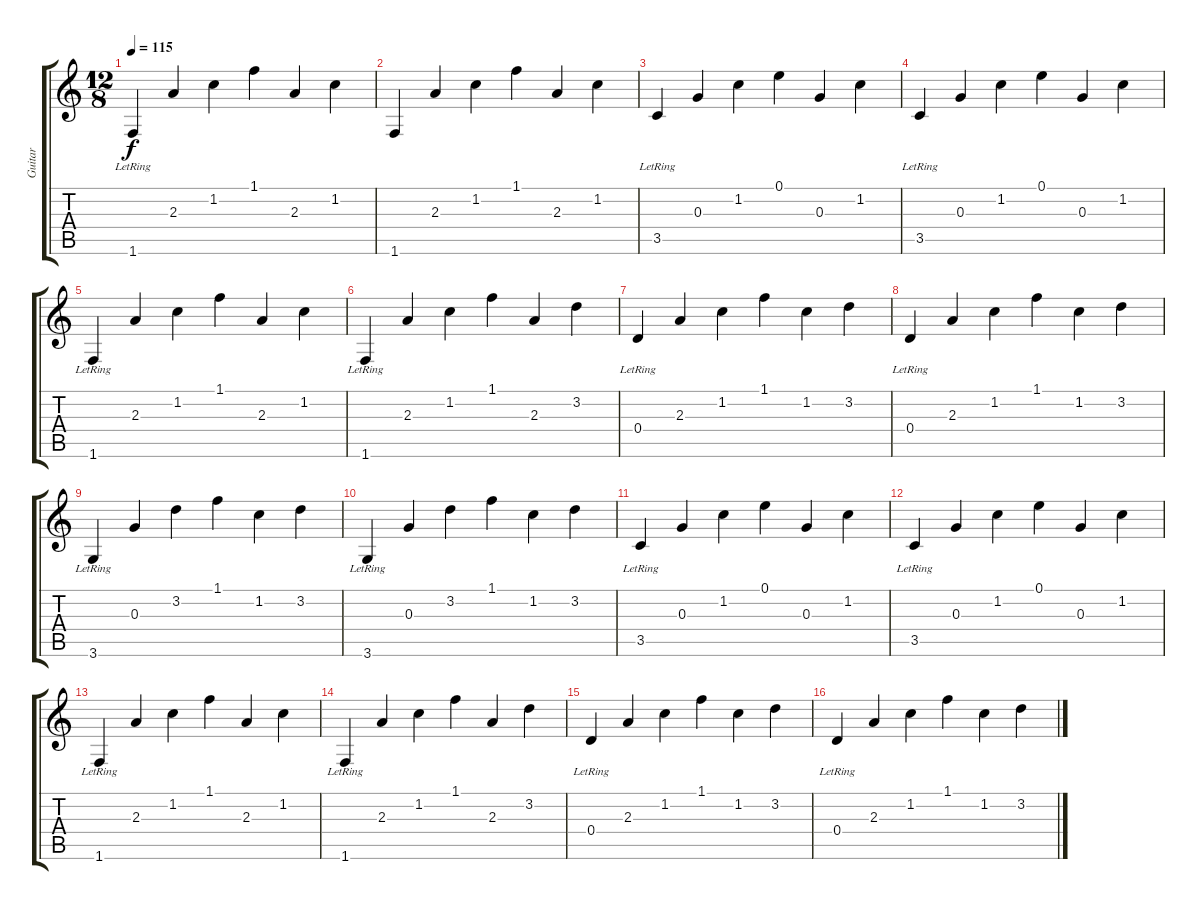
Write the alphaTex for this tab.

\track ("Guitar" "Guitar") {instrument electricguitarjazz}
\staff {score tabs}
\tuning (E4 B3 G3 D3 A2 E2) {hide}
\ts (12 8)
\tempo 115
\clef g2
\ks c
1.6{lr}.4{dy f} 2.3.4 1.2.4 1.1.4 2.3.4 1.2.4 |
1.6.4 2.3.4 1.2.4 1.1.4 2.3.4 1.2.4 |
3.5{lr}.4 0.3.4 1.2.4 0.1.4 0.3.4 1.2.4 |
3.5{lr}.4 0.3.4 1.2.4 0.1.4 0.3.4 1.2.4 |
1.6{lr}.4 2.3.4 1.2.4 1.1.4 2.3.4 1.2.4 |
1.6{lr}.4 2.3.4 1.2.4 1.1.4 2.3.4 3.2.4 |
0.4{lr}.4 2.3.4 1.2.4 1.1.4 1.2.4 3.2.4 |
0.4{lr}.4 2.3.4 1.2.4 1.1.4 1.2.4 3.2.4 |
3.6{lr}.4 0.3.4 3.2.4 1.1.4 1.2.4 3.2.4 |
3.6{lr}.4 0.3.4 3.2.4 1.1.4 1.2.4 3.2.4 |
3.5{lr}.4 0.3.4 1.2.4 0.1.4 0.3.4 1.2.4 |
3.5{lr}.4 0.3.4 1.2.4 0.1.4 0.3.4 1.2.4 |
1.6{lr}.4 2.3.4 1.2.4 1.1.4 2.3.4 1.2.4 |
1.6{lr}.4 2.3.4 1.2.4 1.1.4 2.3.4 3.2.4 |
0.4{lr}.4 2.3.4 1.2.4 1.1.4 1.2.4 3.2.4 |
0.4{lr}.4 2.3.4 1.2.4 1.1.4 1.2.4 3.2.4
